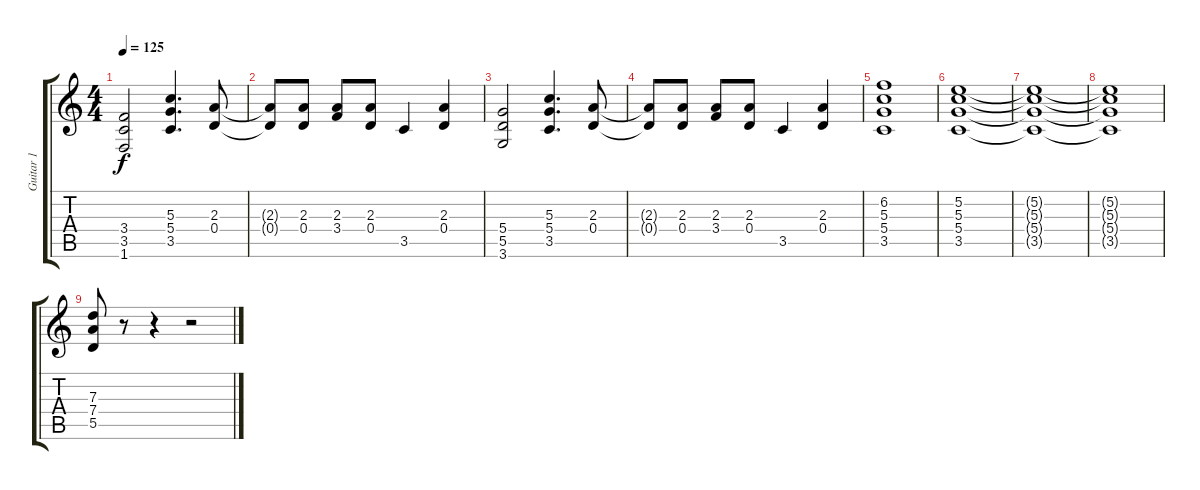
\track ("Guitar 1" "Guitar 1") {instrument distortionguitar}
\staff {score tabs}
\tuning (E4 B3 G3 D3 A2 E2) {hide}
\ts (4 4)
\tempo 125
\clef g2
\ks c
(3.4 3.5 1.6).2{dy f} (5.3 5.4 3.5).4{d} (2.3 0.4).8 |
(2.3{t} 0.4{t}).8 (2.3 0.4).8 (2.3 3.4).8 (2.3 0.4).8 3.5.4 (2.3 0.4).4 |
(5.4 5.5 3.6).2 (5.3 5.4 3.5).4{d} (2.3 0.4).8 |
(2.3{t} 0.4{t}).8 (2.3 0.4).8 (2.3 3.4).8 (2.3 0.4).8 3.5.4 (2.3 0.4).4 |
(6.2 5.3 5.4 3.5).1 |
(5.2 5.3 5.4 3.5).1{volume 13} |
(5.2{t} 5.3{t} 5.4{t} 3.5{t}).1 |
(5.2{t} 5.3{t} 5.4{t} 3.5{t}).1 |
(7.3 7.4 5.5).8{volume 16} r.8 r.4 r.2
